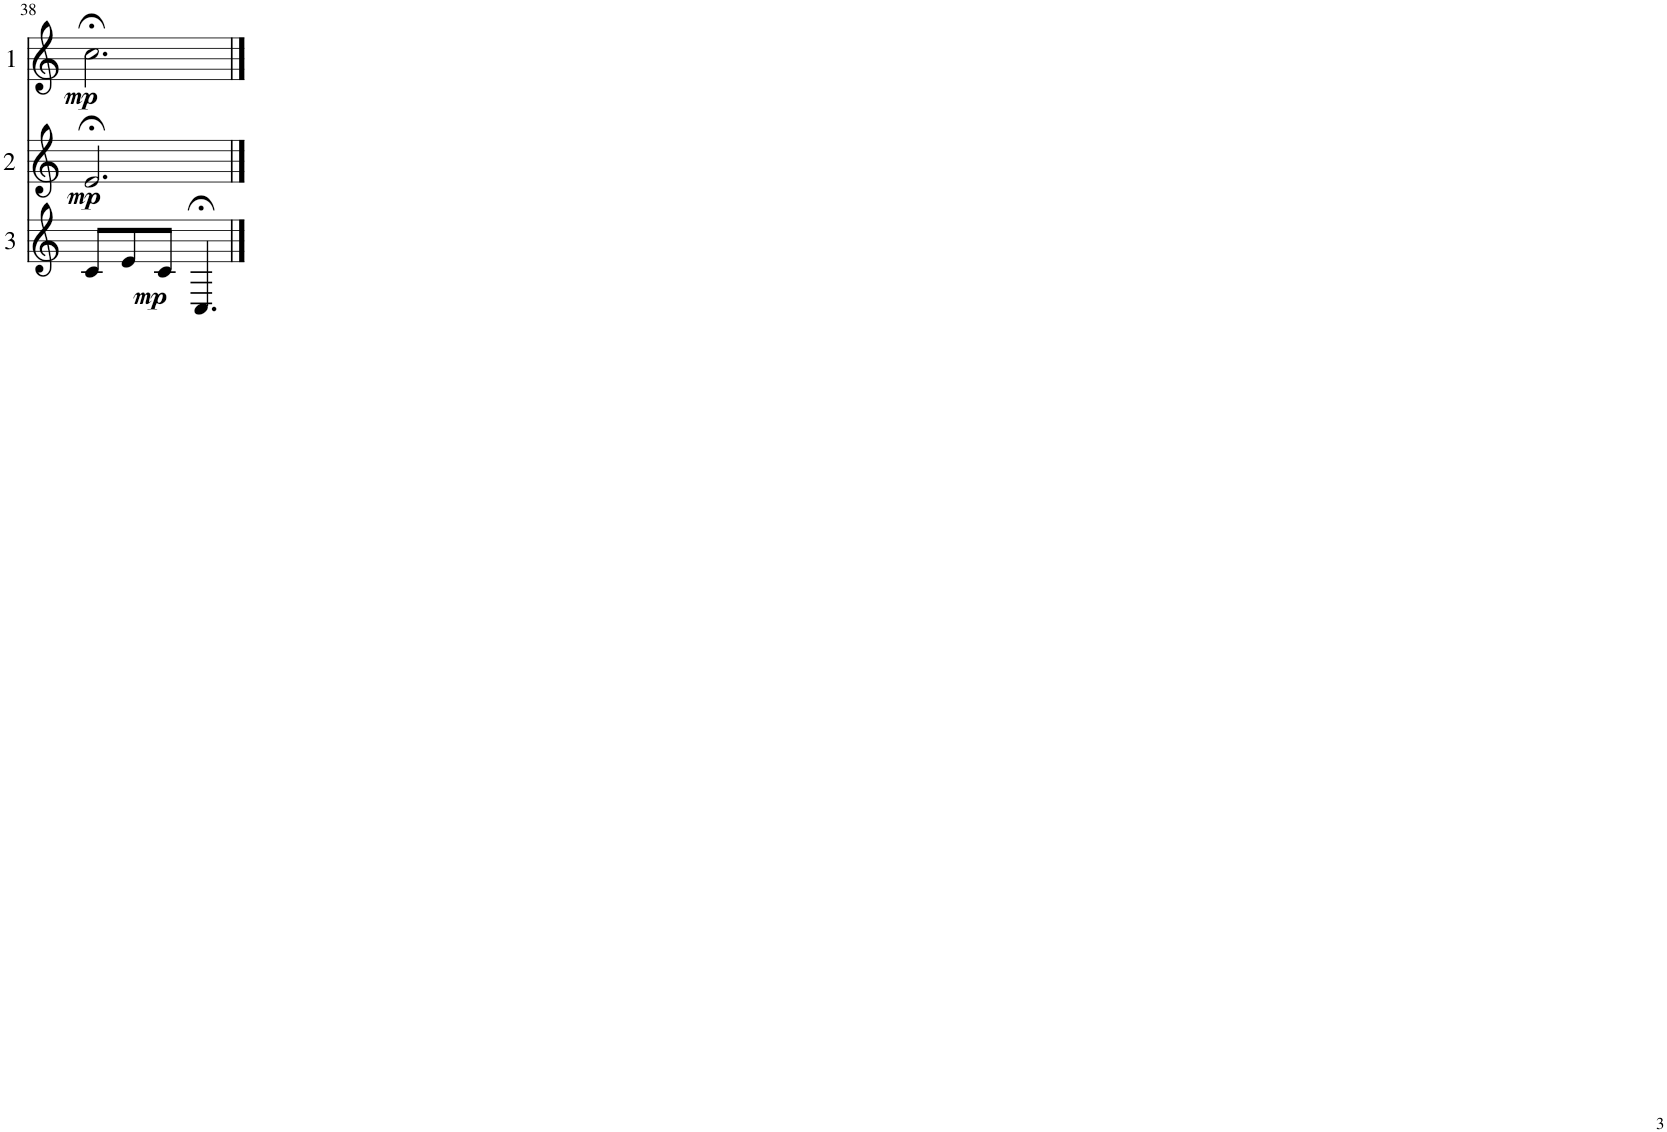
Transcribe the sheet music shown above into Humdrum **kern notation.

**kern	**dynam	**kern	**dynam	**kern	**dynam
*part3	*part3	*part2	*part2	*part1	*part1
*staff3	*staff3	*staff2	*staff2	*staff1	*staff1
*I"3	*	*I"2	*	*I"1	*
!!LO:PB:g=z
*clefG2	*	*clefG2	*	*clefG2	*
*Trd4c7	*	*Trd4c7	*	*Trd4c7	*
*k[]	*	*k[]	*	*k[]	*
*M6/8	*	*M6/8	*	*M6/8	*
=38	=38	=38	=38	=38	=38
!	!	!	!LO:DY:b	!	!LO:DY:b
8c/L	.	2.e;</	mp	2.cc;<\	mp
8e/	.	.	.	.	.
!	!LO:DY:b	!	!	!	!
8c/J	mp	.	.	.	.
4.C;</	.	.	.	.	.
==	==	==	==	==	==
*-	*-	*-	*-	*-	*-
